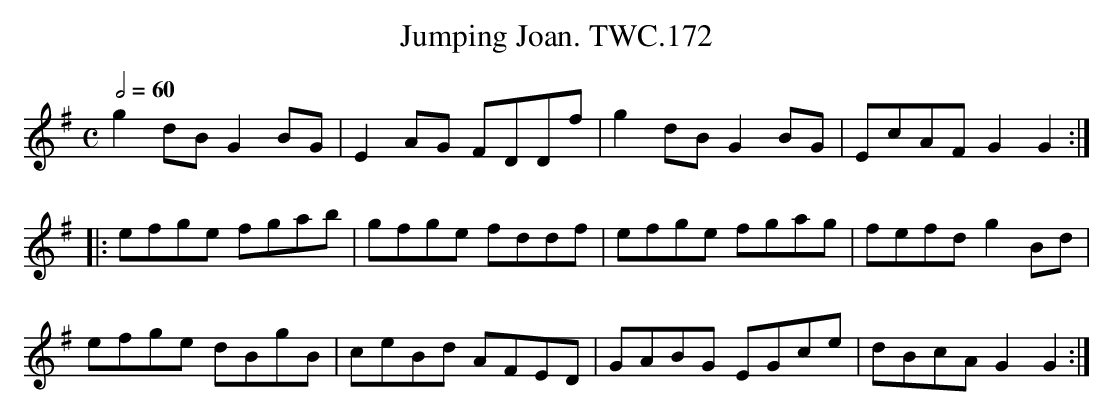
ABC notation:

X:1
T:Jumping Joan. TWC.172
M:C
L:1/8
Q:2/4=60
K:G
g2dB G2BG | E2AG FDDf | g2dB G2BG | EcAF G2G2 :|
|: efge fgab | gfge fddf | efge fgag | fefd g2Bd |
efge dBgB | ceBd AFED | GABG EGce | dBcA G2G2 :|]
